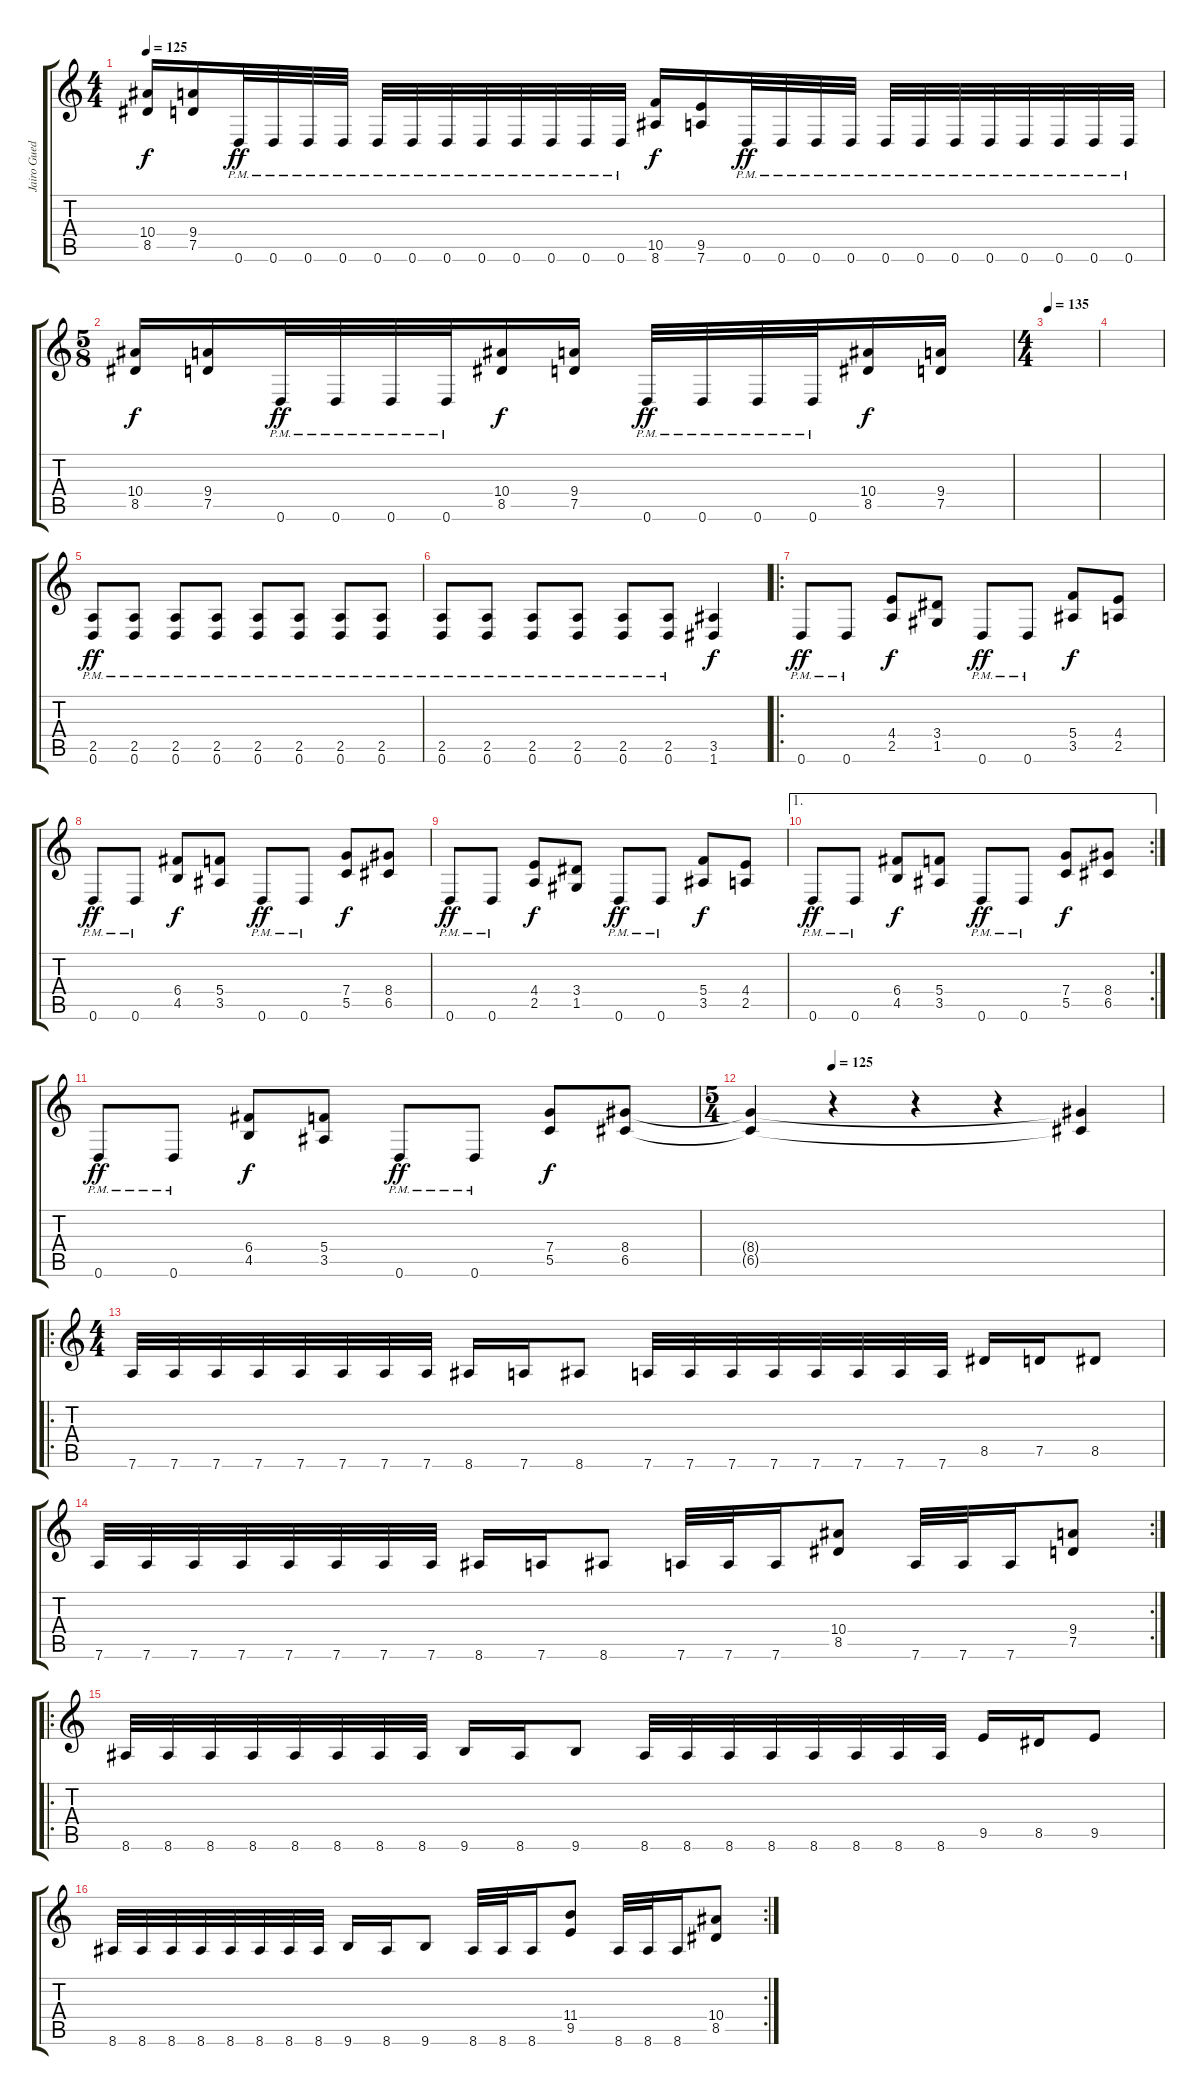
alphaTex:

\track ("Jairo Guedes" "Jairo Gued") {instrument overdrivenguitar}
\staff {score tabs}
\tuning (D4 A3 F3 C3 G2 D2) {hide}
\ts (4 4)
\tempo 125
\clef g2
\ks c
(10.4 8.5).16{dy f} (9.4 7.5).16 0.6{pm}.32{dy ff} 0.6{pm}.32 0.6{pm}.32 0.6{pm}.32 0.6{pm}.32 0.6{pm}.32 0.6{pm}.32 0.6{pm}.32 0.6{pm}.32 0.6{pm}.32 0.6{pm}.32 0.6{pm}.32 (10.5 8.6).16{dy f} (9.5 7.6).16 0.6{pm}.32{dy ff} 0.6{pm}.32 0.6{pm}.32 0.6{pm}.32 0.6{pm}.32 0.6{pm}.32 0.6{pm}.32 0.6{pm}.32 0.6{pm}.32 0.6{pm}.32 0.6{pm}.32 0.6{pm}.32 |
\ts (5 8)
(10.4 8.5).16{dy f} (9.4 7.5).16 0.6{pm}.32{dy ff} 0.6{pm}.32 0.6{pm}.32 0.6{pm}.32 (10.4 8.5).16{dy f} (9.4 7.5).16 0.6{pm}.32{dy ff} 0.6{pm}.32 0.6{pm}.32 0.6{pm}.32 (10.4 8.5).16{dy f} (9.4 7.5).16 |
\ts (4 4)
\tempo 135
|
|
(2.5{pm} 0.6{pm}).8{dy ff} (2.5{pm} 0.6{pm}).8 (2.5{pm} 0.6{pm}).8 (2.5{pm} 0.6{pm}).8 (2.5{pm} 0.6{pm}).8 (2.5{pm} 0.6{pm}).8 (2.5{pm} 0.6{pm}).8 (2.5{pm} 0.6{pm}).8 |
(2.5{pm} 0.6{pm}).8 (2.5{pm} 0.6{pm}).8 (2.5{pm} 0.6{pm}).8 (2.5{pm} 0.6{pm}).8 (2.5{pm} 0.6{pm}).8 (2.5{pm} 0.6{pm}).8 (3.5 1.6).4{dy f} |
\ro
0.6{pm}.8{dy ff} 0.6{pm}.8 (4.4 2.5).8{dy f} (3.4 1.5).8 0.6{pm}.8{dy ff} 0.6{pm}.8 (5.4 3.5).8{dy f} (4.4 2.5).8 |
0.6{pm}.8{dy ff} 0.6{pm}.8 (6.4 4.5).8{dy f} (5.4 3.5).8 0.6{pm}.8{dy ff} 0.6{pm}.8 (7.4 5.5).8{dy f} (8.4 6.5).8 |
0.6{pm}.8{dy ff} 0.6{pm}.8 (4.4 2.5).8{dy f} (3.4 1.5).8 0.6{pm}.8{dy ff} 0.6{pm}.8 (5.4 3.5).8{dy f} (4.4 2.5).8 |
\ae 1
\rc 2
0.6{pm}.8{dy ff} 0.6{pm}.8 (6.4 4.5).8{dy f} (5.4 3.5).8 0.6{pm}.8{dy ff} 0.6{pm}.8 (7.4 5.5).8{dy f} (8.4 6.5).8 |
0.6{pm}.8{dy ff} 0.6{pm}.8 (6.4 4.5).8{dy f} (5.4 3.5).8 0.6{pm}.8{dy ff} 0.6{pm}.8 (7.4 5.5).8{dy f} (8.4 6.5).8 |
\ts (5 4)
\tempo (125 0.2)
(8.4{t} 6.5{t}).4 r.4 r.4 r.4 (8.4{t} 6.5{t}).4 |
\ro
\ts (4 4)
7.6.32 7.6.32 7.6.32 7.6.32 7.6.32 7.6.32 7.6.32 7.6.32 8.6.16 7.6.16 8.6.8 7.6.32 7.6.32 7.6.32 7.6.32 7.6.32 7.6.32 7.6.32 7.6.32 8.5.16 7.5.16 8.5.8 |
\rc 2
7.6.32 7.6.32 7.6.32 7.6.32 7.6.32 7.6.32 7.6.32 7.6.32 8.6.16 7.6.16 8.6.8 7.6.32 7.6.32 7.6.16 (10.4 8.5).8 7.6.32 7.6.32 7.6.16 (9.4 7.5).8 |
\ro
8.6.32 8.6.32 8.6.32 8.6.32 8.6.32 8.6.32 8.6.32 8.6.32 9.6.16 8.6.16 9.6.8 8.6.32 8.6.32 8.6.32 8.6.32 8.6.32 8.6.32 8.6.32 8.6.32 9.5.16 8.5.16 9.5.8 |
\rc 2
8.6.32 8.6.32 8.6.32 8.6.32 8.6.32 8.6.32 8.6.32 8.6.32 9.6.16 8.6.16 9.6.8 8.6.32 8.6.32 8.6.16 (11.4 9.5).8 8.6.32 8.6.32 8.6.16 (10.4 8.5).8
